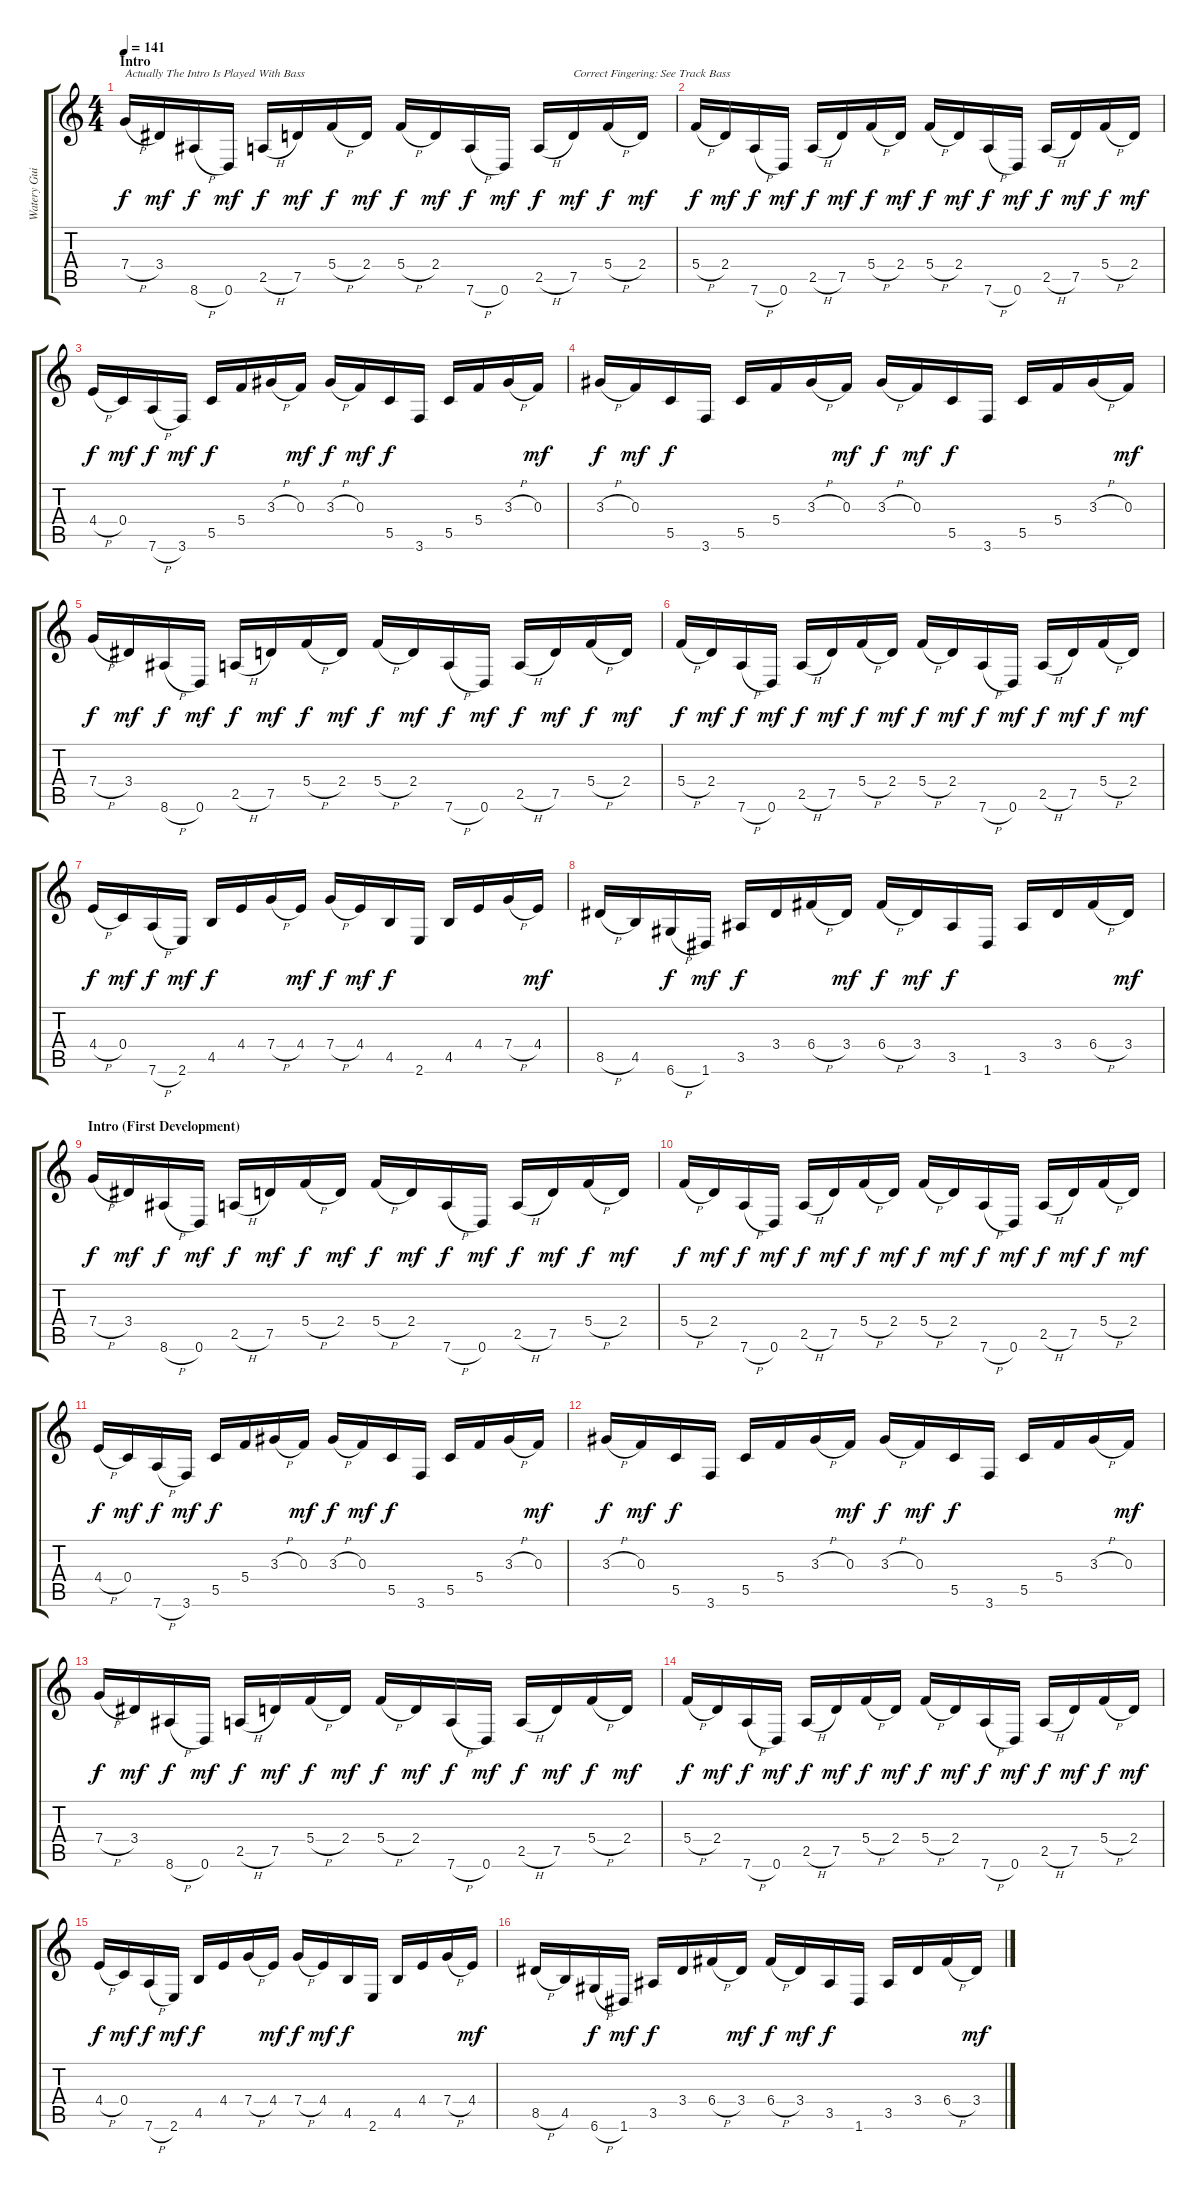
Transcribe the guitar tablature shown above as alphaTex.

\track ("Watery Guitar (Modified)" "Watery Gui") {instrument electricguitarjazz}
\staff {score tabs}
\tuning (D4 A3 F3 C3 G2 D2) {hide}
\ts (4 4)
\section ("" "Intro")
\tempo 141
\clef g2
\ks c
7.4{h}.16{txt "Actually The Intro Is Played With Bass" dy f instrument electricguitarjazz} 3.4.16{dy mf} 8.6{h}.16{dy f} 0.6.16{dy mf} 2.5{h}.16{dy f} 7.5.16{dy mf} 5.4{h}.16{dy f} 2.4.16{dy mf} 5.4{h}.16{dy f} 2.4.16{dy mf} 7.6{h}.16{dy f} 0.6.16{dy mf} 2.5{h}.16{dy f} 7.5.16{txt "Correct Fingering: See Track Bass" dy mf} 5.4{h}.16{dy f} 2.4.16{dy mf} |
5.4{h}.16{dy f} 2.4.16{dy mf} 7.6{h}.16{dy f} 0.6.16{dy mf} 2.5{h}.16{dy f} 7.5.16{dy mf} 5.4{h}.16{dy f} 2.4.16{dy mf} 5.4{h}.16{dy f} 2.4.16{dy mf} 7.6{h}.16{dy f} 0.6.16{dy mf} 2.5{h}.16{dy f} 7.5.16{dy mf} 5.4{h}.16{dy f} 2.4.16{dy mf} |
4.4{h}.16{dy f} 0.4.16{dy mf} 7.6{h}.16{dy f} 3.6.16{dy mf} 5.5.16{dy f} 5.4.16 3.3{h}.16 0.3.16{dy mf} 3.3{h}.16{dy f} 0.3.16{dy mf} 5.5.16{dy f} 3.6.16 5.5.16 5.4.16 3.3{h}.16 0.3.16{dy mf} |
3.3{h}.16{dy f} 0.3.16{dy mf} 5.5.16{dy f} 3.6.16 5.5.16 5.4.16 3.3{h}.16 0.3.16{dy mf} 3.3{h}.16{dy f} 0.3.16{dy mf} 5.5.16{dy f} 3.6.16 5.5.16 5.4.16 3.3{h}.16 0.3.16{dy mf} |
7.4{h}.16{dy f} 3.4.16{dy mf} 8.6{h}.16{dy f} 0.6.16{dy mf} 2.5{h}.16{dy f} 7.5.16{dy mf} 5.4{h}.16{dy f} 2.4.16{dy mf} 5.4{h}.16{dy f} 2.4.16{dy mf} 7.6{h}.16{dy f} 0.6.16{dy mf} 2.5{h}.16{dy f} 7.5.16{dy mf} 5.4{h}.16{dy f} 2.4.16{dy mf} |
5.4{h}.16{dy f} 2.4.16{dy mf} 7.6{h}.16{dy f} 0.6.16{dy mf} 2.5{h}.16{dy f} 7.5.16{dy mf} 5.4{h}.16{dy f} 2.4.16{dy mf} 5.4{h}.16{dy f} 2.4.16{dy mf} 7.6{h}.16{dy f} 0.6.16{dy mf} 2.5{h}.16{dy f} 7.5.16{dy mf} 5.4{h}.16{dy f} 2.4.16{dy mf} |
4.4{h}.16{dy f} 0.4.16{dy mf} 7.6{h}.16{dy f} 2.6.16{dy mf} 4.5.16{dy f} 4.4.16 7.4{h}.16 4.4.16{dy mf} 7.4{h}.16{dy f} 4.4.16{dy mf} 4.5.16{dy f} 2.6.16 4.5.16 4.4.16 7.4{h}.16 4.4.16{dy mf} |
8.5{h}.16 4.5.16 6.6{h}.16{dy f} 1.6.16{dy mf} 3.5.16{dy f} 3.4.16 6.4{h}.16 3.4.16{dy mf} 6.4{h}.16{dy f} 3.4.16{dy mf} 3.5.16{dy f} 1.6.16 3.5.16 3.4.16 6.4{h}.16 3.4.16{dy mf} |
\section ("" "Intro (First Development)")
7.4{h}.16{dy f} 3.4.16{dy mf} 8.6{h}.16{dy f} 0.6.16{dy mf} 2.5{h}.16{dy f} 7.5.16{dy mf} 5.4{h}.16{dy f} 2.4.16{dy mf} 5.4{h}.16{dy f} 2.4.16{dy mf} 7.6{h}.16{dy f} 0.6.16{dy mf} 2.5{h}.16{dy f} 7.5.16{dy mf} 5.4{h}.16{dy f} 2.4.16{dy mf} |
5.4{h}.16{dy f} 2.4.16{dy mf} 7.6{h}.16{dy f} 0.6.16{dy mf} 2.5{h}.16{dy f} 7.5.16{dy mf} 5.4{h}.16{dy f} 2.4.16{dy mf} 5.4{h}.16{dy f} 2.4.16{dy mf} 7.6{h}.16{dy f} 0.6.16{dy mf} 2.5{h}.16{dy f} 7.5.16{dy mf} 5.4{h}.16{dy f} 2.4.16{dy mf} |
4.4{h}.16{dy f} 0.4.16{dy mf} 7.6{h}.16{dy f} 3.6.16{dy mf} 5.5.16{dy f} 5.4.16 3.3{h}.16 0.3.16{dy mf} 3.3{h}.16{dy f} 0.3.16{dy mf} 5.5.16{dy f} 3.6.16 5.5.16 5.4.16 3.3{h}.16 0.3.16{dy mf} |
3.3{h}.16{dy f} 0.3.16{dy mf} 5.5.16{dy f} 3.6.16 5.5.16 5.4.16 3.3{h}.16 0.3.16{dy mf} 3.3{h}.16{dy f} 0.3.16{dy mf} 5.5.16{dy f} 3.6.16 5.5.16 5.4.16 3.3{h}.16 0.3.16{dy mf} |
7.4{h}.16{dy f} 3.4.16{dy mf} 8.6{h}.16{dy f} 0.6.16{dy mf} 2.5{h}.16{dy f} 7.5.16{dy mf} 5.4{h}.16{dy f} 2.4.16{dy mf} 5.4{h}.16{dy f} 2.4.16{dy mf} 7.6{h}.16{dy f} 0.6.16{dy mf} 2.5{h}.16{dy f} 7.5.16{dy mf} 5.4{h}.16{dy f} 2.4.16{dy mf} |
5.4{h}.16{dy f} 2.4.16{dy mf} 7.6{h}.16{dy f} 0.6.16{dy mf} 2.5{h}.16{dy f} 7.5.16{dy mf} 5.4{h}.16{dy f} 2.4.16{dy mf} 5.4{h}.16{dy f} 2.4.16{dy mf} 7.6{h}.16{dy f} 0.6.16{dy mf} 2.5{h}.16{dy f} 7.5.16{dy mf} 5.4{h}.16{dy f} 2.4.16{dy mf} |
4.4{h}.16{dy f} 0.4.16{dy mf} 7.6{h}.16{dy f} 2.6.16{dy mf} 4.5.16{dy f} 4.4.16 7.4{h}.16 4.4.16{dy mf} 7.4{h}.16{dy f} 4.4.16{dy mf} 4.5.16{dy f} 2.6.16 4.5.16 4.4.16 7.4{h}.16 4.4.16{dy mf} |
8.5{h}.16 4.5.16 6.6{h}.16{dy f} 1.6.16{dy mf} 3.5.16{dy f} 3.4.16 6.4{h}.16 3.4.16{dy mf} 6.4{h}.16{dy f} 3.4.16{dy mf} 3.5.16{dy f} 1.6.16 3.5.16 3.4.16 6.4{h}.16 3.4.16{dy mf}
